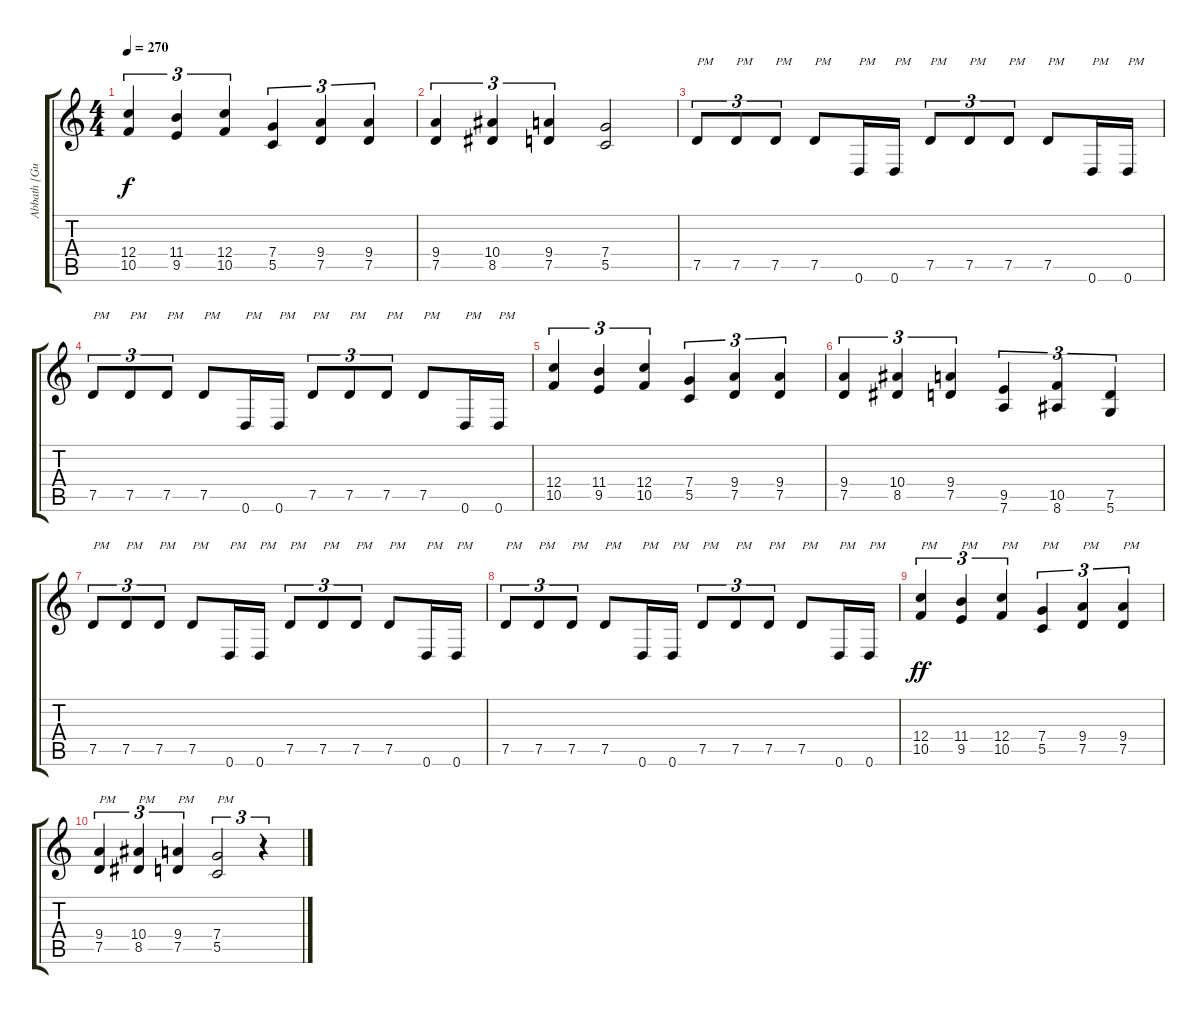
\track ("Abbath [Guitar]" "Abbath [Gu") {instrument distortionguitar}
\staff {score tabs}
\tuning (D4 A3 F3 C3 G2 D2) {hide}
\ts (4 4)
\tempo 270
\clef g2
\ks c
(12.4 10.5).4{tu (3 2) dy f} (11.4 9.5).4{tu (3 2)} (12.4 10.5).4{tu (3 2)} (7.4 5.5).4{tu (3 2)} (9.4 7.5).4{tu (3 2)} (9.4 7.5).4{tu (3 2)} |
(9.4 7.5).4{tu (3 2)} (10.4 8.5).4{tu (3 2)} (9.4 7.5).4{tu (3 2)} (7.4 5.5).2 |
7.5.8{tu (3 2) txt "PM"} 7.5.8{tu (3 2) txt "PM"} 7.5.8{tu (3 2) txt "PM"} 7.5.8{txt "PM"} 0.6.16{txt "PM"} 0.6.16{txt "PM"} 7.5.8{tu (3 2) txt "PM"} 7.5.8{tu (3 2) txt "PM"} 7.5.8{tu (3 2) txt "PM"} 7.5.8{txt "PM"} 0.6.16{txt "PM"} 0.6.16{txt "PM"} |
7.5.8{tu (3 2) txt "PM"} 7.5.8{tu (3 2) txt "PM"} 7.5.8{tu (3 2) txt "PM"} 7.5.8{txt "PM"} 0.6.16{txt "PM"} 0.6.16{txt "PM"} 7.5.8{tu (3 2) txt "PM"} 7.5.8{tu (3 2) txt "PM"} 7.5.8{tu (3 2) txt "PM"} 7.5.8{txt "PM"} 0.6.16{txt "PM"} 0.6.16{txt "PM"} |
(12.4 10.5).4{tu (3 2)} (11.4 9.5).4{tu (3 2)} (12.4 10.5).4{tu (3 2)} (7.4 5.5).4{tu (3 2)} (9.4 7.5).4{tu (3 2)} (9.4 7.5).4{tu (3 2)} |
(9.4 7.5).4{tu (3 2)} (10.4 8.5).4{tu (3 2)} (9.4 7.5).4{tu (3 2)} (9.5 7.6).4{tu (3 2)} (10.5 8.6).4{tu (3 2)} (7.5 5.6).4{tu (3 2)} |
7.5.8{tu (3 2) txt "PM"} 7.5.8{tu (3 2) txt "PM"} 7.5.8{tu (3 2) txt "PM"} 7.5.8{txt "PM"} 0.6.16{txt "PM"} 0.6.16{txt "PM"} 7.5.8{tu (3 2) txt "PM"} 7.5.8{tu (3 2) txt "PM"} 7.5.8{tu (3 2) txt "PM"} 7.5.8{txt "PM"} 0.6.16{txt "PM"} 0.6.16{txt "PM"} |
7.5.8{tu (3 2) txt "PM"} 7.5.8{tu (3 2) txt "PM"} 7.5.8{tu (3 2) txt "PM"} 7.5.8{txt "PM"} 0.6.16{txt "PM"} 0.6.16{txt "PM"} 7.5.8{tu (3 2) txt "PM"} 7.5.8{tu (3 2) txt "PM"} 7.5.8{tu (3 2) txt "PM"} 7.5.8{txt "PM"} 0.6.16{txt "PM"} 0.6.16{txt "PM"} |
(12.4 10.5).4{tu (3 2) txt "PM" dy ff} (11.4 9.5).4{tu (3 2) txt "PM"} (12.4 10.5).4{tu (3 2) txt "PM"} (7.4 5.5).4{tu (3 2) txt "PM"} (9.4 7.5).4{tu (3 2) txt "PM"} (9.4 7.5).4{tu (3 2) txt "PM"} |
(9.4 7.5).4{tu (3 2) txt "PM"} (10.4 8.5).4{tu (3 2) txt "PM"} (9.4 7.5).4{tu (3 2) txt "PM"} (7.4 5.5).2{tu (3 2) txt "PM"} r.4{tu (3 2)}
